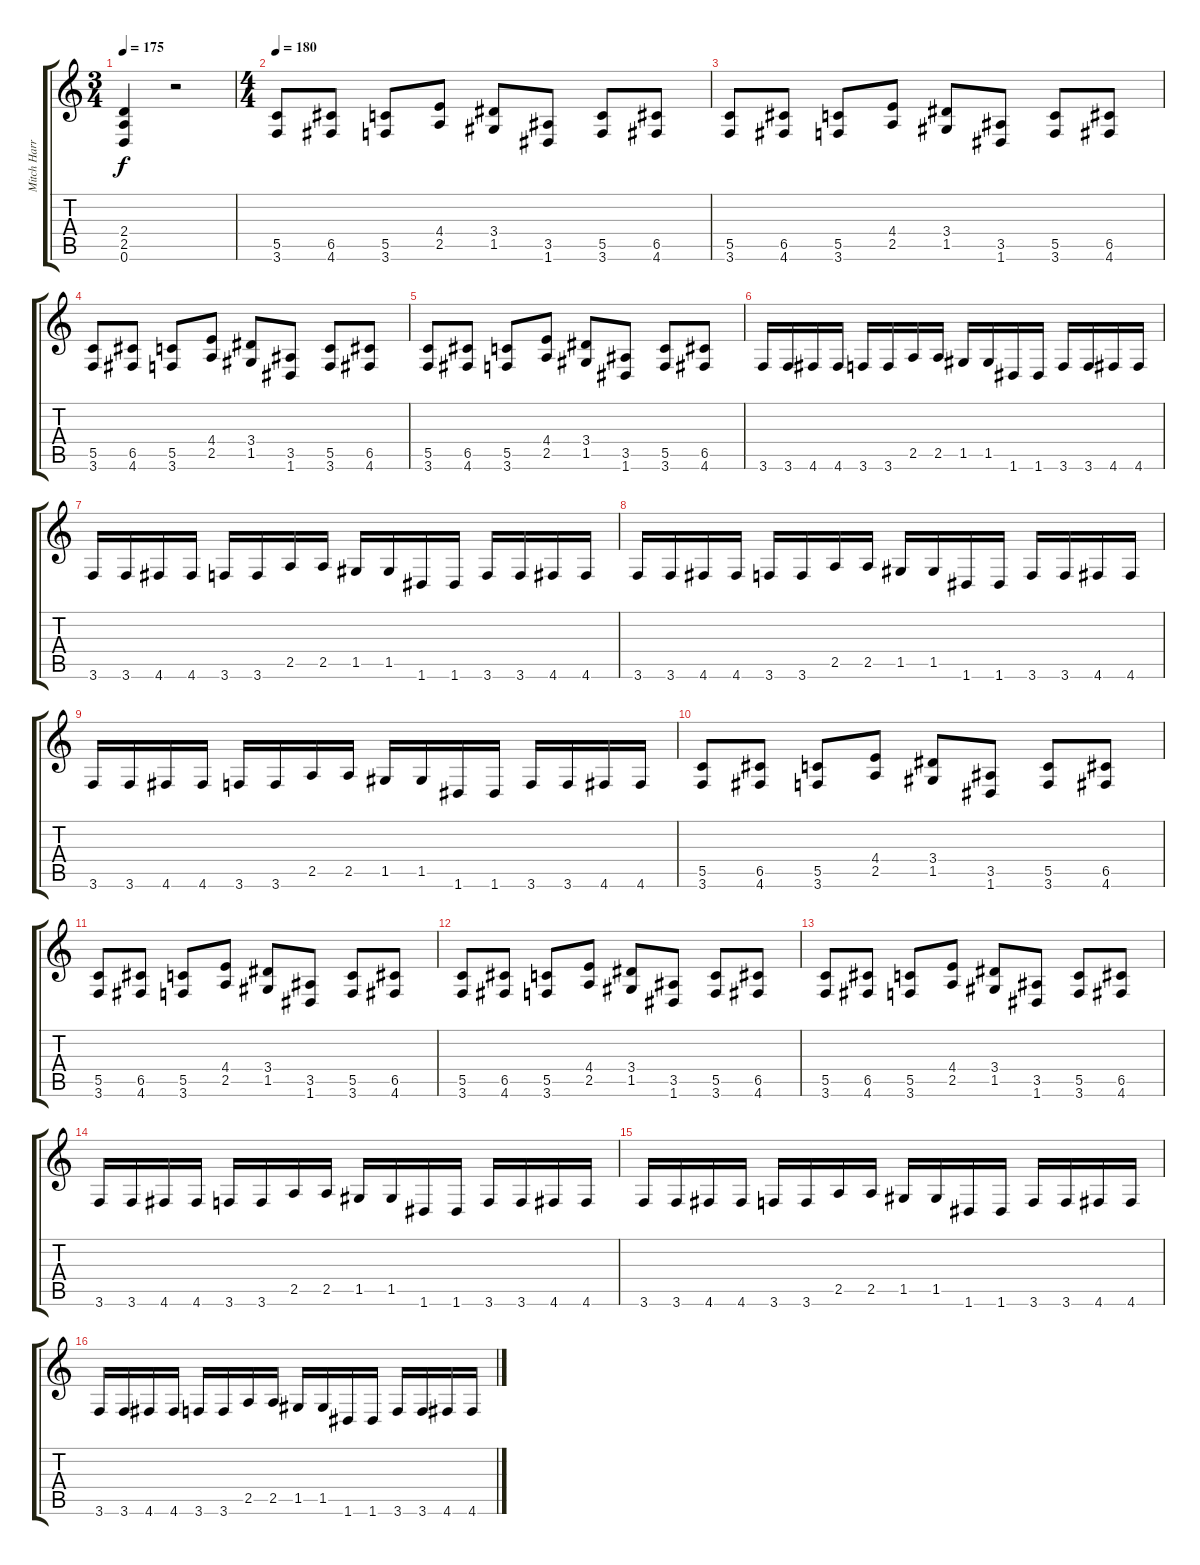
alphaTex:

\track ("Mitch Harris (Guitar 1) " "Mitch Harr") {instrument distortionguitar}
\staff {score tabs}
\tuning (D4 A3 F3 C3 G2 D2) {hide}
\ts (3 4)
\tempo 175
\clef g2
\ks c
(2.4 2.5 0.6).4{dy f} r.2 |
\ts (4 4)
\tempo 180
(5.5 3.6).8 (6.5 4.6).8 (5.5 3.6).8 (4.4 2.5).8 (3.4 1.5).8 (3.5 1.6).8 (5.5 3.6).8 (6.5 4.6).8 |
(5.5 3.6).8 (6.5 4.6).8 (5.5 3.6).8 (4.4 2.5).8 (3.4 1.5).8 (3.5 1.6).8 (5.5 3.6).8 (6.5 4.6).8 |
(5.5 3.6).8 (6.5 4.6).8 (5.5 3.6).8 (4.4 2.5).8 (3.4 1.5).8 (3.5 1.6).8 (5.5 3.6).8 (6.5 4.6).8 |
(5.5 3.6).8 (6.5 4.6).8 (5.5 3.6).8 (4.4 2.5).8 (3.4 1.5).8 (3.5 1.6).8 (5.5 3.6).8 (6.5 4.6).8 |
3.6.16 3.6.16 4.6.16 4.6.16 3.6.16 3.6.16 2.5.16 2.5.16 1.5.16 1.5.16 1.6.16 1.6.16 3.6.16 3.6.16 4.6.16 4.6.16 |
3.6.16 3.6.16 4.6.16 4.6.16 3.6.16 3.6.16 2.5.16 2.5.16 1.5.16 1.5.16 1.6.16 1.6.16 3.6.16 3.6.16 4.6.16 4.6.16 |
3.6.16 3.6.16 4.6.16 4.6.16 3.6.16 3.6.16 2.5.16 2.5.16 1.5.16 1.5.16 1.6.16 1.6.16 3.6.16 3.6.16 4.6.16 4.6.16 |
3.6.16 3.6.16 4.6.16 4.6.16 3.6.16 3.6.16 2.5.16 2.5.16 1.5.16 1.5.16 1.6.16 1.6.16 3.6.16 3.6.16 4.6.16 4.6.16 |
(5.5 3.6).8 (6.5 4.6).8 (5.5 3.6).8 (4.4 2.5).8 (3.4 1.5).8 (3.5 1.6).8 (5.5 3.6).8 (6.5 4.6).8 |
(5.5 3.6).8 (6.5 4.6).8 (5.5 3.6).8 (4.4 2.5).8 (3.4 1.5).8 (3.5 1.6).8 (5.5 3.6).8 (6.5 4.6).8 |
(5.5 3.6).8 (6.5 4.6).8 (5.5 3.6).8 (4.4 2.5).8 (3.4 1.5).8 (3.5 1.6).8 (5.5 3.6).8 (6.5 4.6).8 |
(5.5 3.6).8 (6.5 4.6).8 (5.5 3.6).8 (4.4 2.5).8 (3.4 1.5).8 (3.5 1.6).8 (5.5 3.6).8 (6.5 4.6).8 |
3.6.16 3.6.16 4.6.16 4.6.16 3.6.16 3.6.16 2.5.16 2.5.16 1.5.16 1.5.16 1.6.16 1.6.16 3.6.16 3.6.16 4.6.16 4.6.16 |
3.6.16 3.6.16 4.6.16 4.6.16 3.6.16 3.6.16 2.5.16 2.5.16 1.5.16 1.5.16 1.6.16 1.6.16 3.6.16 3.6.16 4.6.16 4.6.16 |
3.6.16 3.6.16 4.6.16 4.6.16 3.6.16 3.6.16 2.5.16 2.5.16 1.5.16 1.5.16 1.6.16 1.6.16 3.6.16 3.6.16 4.6.16 4.6.16
